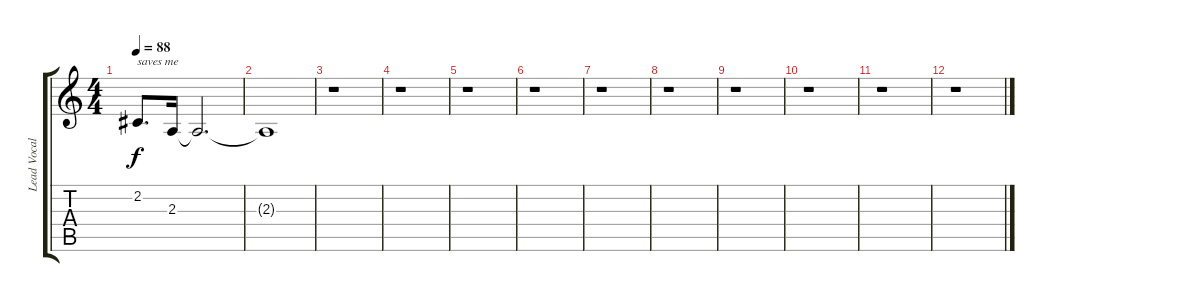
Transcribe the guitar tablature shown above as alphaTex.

\track ("Lead Vocals" "Lead Vocal") {instrument tenorsax}
\staff {score tabs}
\tuning (E4 B3 G3 D3 A2 E2) {hide}
\ts (4 4)
\tempo 88
\clef g2
\ks c
2.2.8{d txt "saves me" dy f} 2.3.16 2.3{t}.2{d} |
2.3{t}.1 |
r.1 |
r.1 |
r.1 |
r.1 |
r.1 |
r.1 |
r.1 |
r.1 |
r.1 |
r.1
